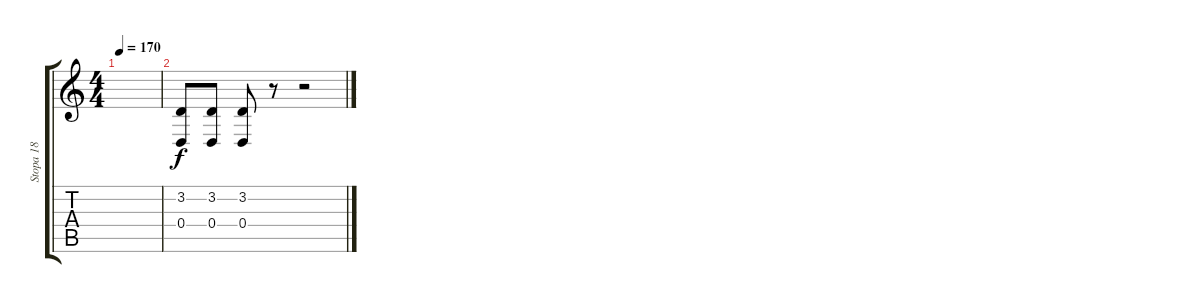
\track ("Stopa 18" "Stopa 18") {instrument frenchhorn}
\staff {score tabs}
\tuning (E4 B3 G3 D3 A2 E2) {hide}
\ts (4 4)
\tempo 170
\clef g2
\ks c
|
(3.2 0.4).8 (3.2 0.4).8 (3.2 0.4).8 r.8 r.2
